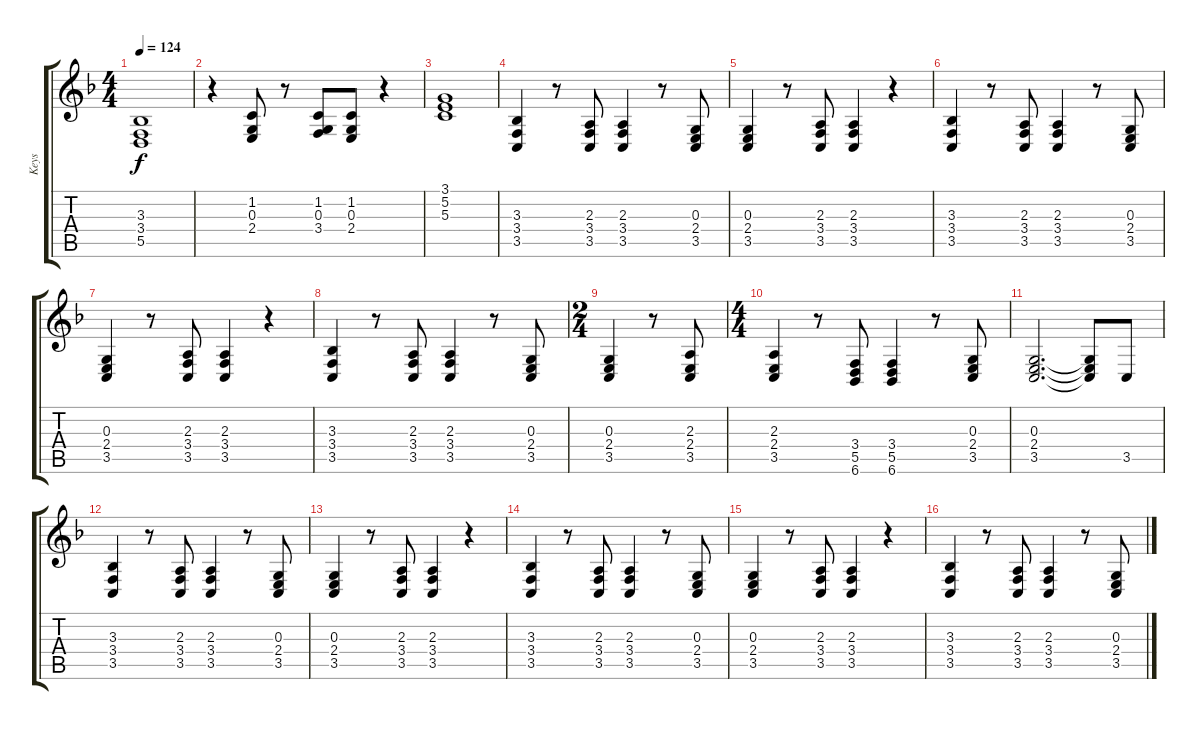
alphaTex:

\track ("Keys" "Keys") {instrument churchorgan}
\staff {score tabs}
\tuning (E4 B3 G3 D3 A2 E2) {hide}
\ts (4 4)
\tempo 124
\clef g2
\ks dminor
(3.3{t} 3.4{t} 5.5{t}).1{dy f} |
r.4 (1.2 0.3 2.4).8 r.8 (1.2 0.3 3.4).8 (1.2 0.3 2.4).8 r.4 |
(3.1 5.2 5.3).1 |
(3.3 3.4 3.5).4 r.8 (2.3 3.4 3.5).8 (2.3 3.4 3.5).4 r.8 (0.3 2.4 3.5).8 |
(0.3 2.4 3.5).4 r.8 (2.3 3.4 3.5).8 (2.3 3.4 3.5).4 r.4 |
(3.3 3.4 3.5).4 r.8 (2.3 3.4 3.5).8 (2.3 3.4 3.5).4 r.8 (0.3 2.4 3.5).8 |
(0.3 2.4 3.5).4 r.8 (2.3 3.4 3.5).8 (2.3 3.4 3.5).4 r.4 |
(3.3 3.4 3.5).4 r.8 (2.3 3.4 3.5).8 (2.3 3.4 3.5).4 r.8 (0.3 2.4 3.5).8 |
\ts (2 4)
(0.3 2.4 3.5).4 r.8 (2.3 2.4 3.5).8 |
\ts (4 4)
(2.3 2.4 3.5).4 r.8 (3.4 5.5 6.6).8 (3.4 5.5 6.6).4 r.8 (0.3 2.4 3.5).8 |
(0.3 2.4 3.5).2{d} (0.3{t} 2.4{t} 3.5{t}).8 3.5.8 |
(3.3 3.4 3.5).4 r.8 (2.3 3.4 3.5).8 (2.3 3.4 3.5).4 r.8 (0.3 2.4 3.5).8 |
(0.3 2.4 3.5).4 r.8 (2.3 3.4 3.5).8 (2.3 3.4 3.5).4 r.4 |
(3.3 3.4 3.5).4 r.8 (2.3 3.4 3.5).8 (2.3 3.4 3.5).4 r.8 (0.3 2.4 3.5).8 |
(0.3 2.4 3.5).4 r.8 (2.3 3.4 3.5).8 (2.3 3.4 3.5).4 r.4 |
(3.3 3.4 3.5).4 r.8 (2.3 3.4 3.5).8 (2.3 3.4 3.5).4 r.8 (0.3 2.4 3.5).8
